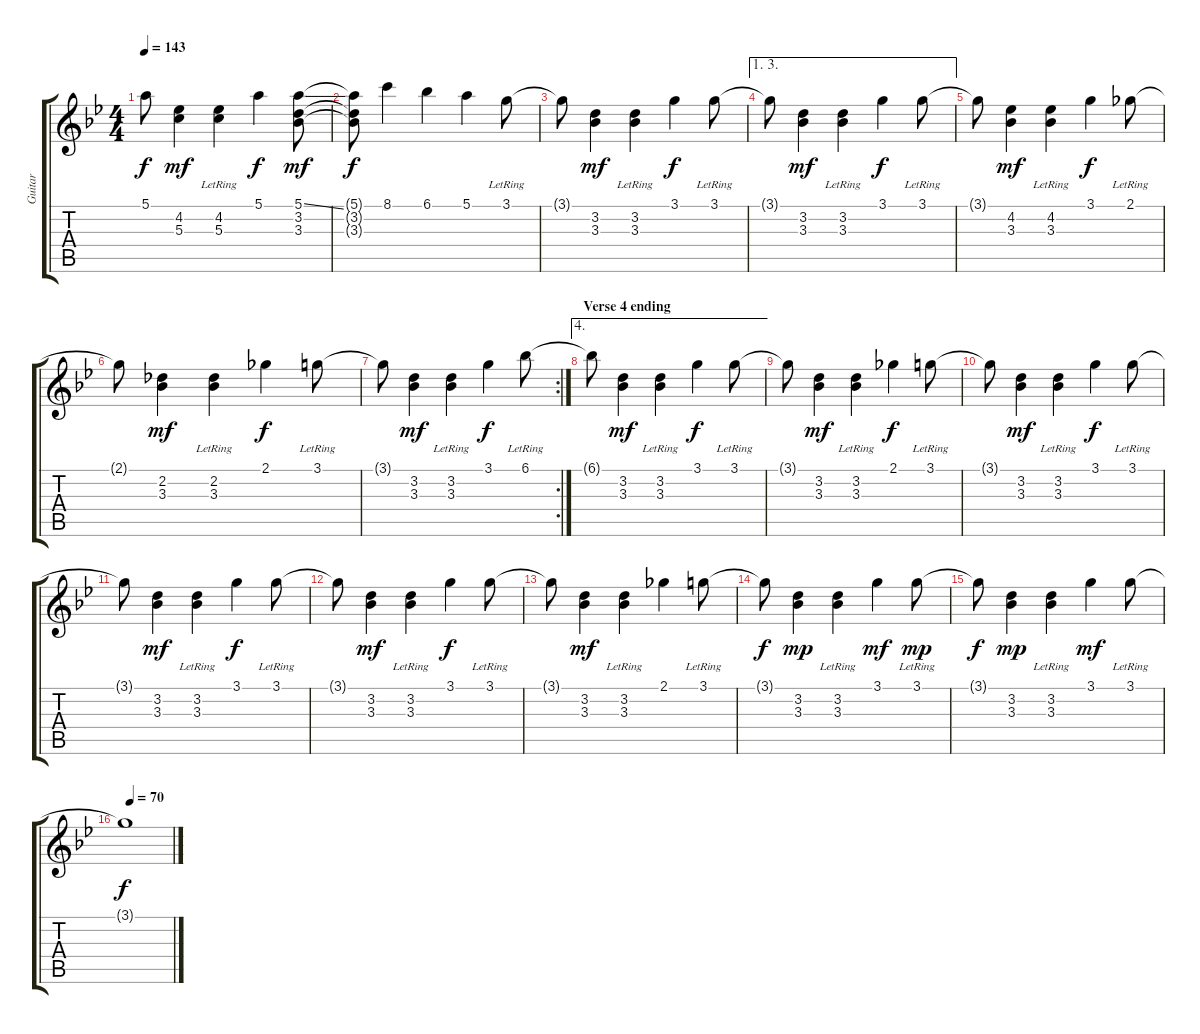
\track ("Guitar" "Guitar") {instrument acousticguitarnylon}
\staff {score tabs}
\tuning (E4 B3 G3 D3 A2 E2) {hide}
\ts (4 4)
\tempo 143
\clef g2
\ks gminor
5.1{t}.8{dy f} (4.2 5.3).4{dy mf} (4.2{lr} 5.3{lr}).4 5.1.4{dy f} (5.1{ss} 3.2 3.3).8{dy mf} |
(5.1{t} 3.2{t} 3.3{t}).8{dy f} 8.1.4 6.1.4 5.1.4 3.1{lr}.8 |
3.1{t}.8 (3.2 3.3).4{dy mf} (3.2{lr} 3.3{lr}).4 3.1.4{dy f} 3.1{lr}.8 |
\ae (1 3)
3.1{t}.8 (3.2 3.3).4{dy mf} (3.2{lr} 3.3{lr}).4 3.1.4{dy f} 3.1{lr}.8 |
3.1{t}.8 (4.2 3.3).4{dy mf} (4.2{lr} 3.3{lr}).4 3.1.4{dy f} 2.1{lr}.8 |
2.1{t}.8 (2.2 3.3).4{dy mf} (2.2{lr} 3.3{lr}).4 2.1.4{dy f} 3.1{lr}.8 |
\rc 2
3.1{t}.8 (3.2 3.3).4{dy mf} (3.2{lr} 3.3{lr}).4 3.1.4{dy f} 6.1{lr}.8 |
\ae 4
\section ("" "Verse 4 ending")
6.1{t}.8 (3.2 3.3).4{dy mf} (3.2{lr} 3.3{lr}).4 3.1.4{dy f} 3.1{lr}.8 |
3.1{t}.8 (3.2 3.3).4{dy mf} (3.2{lr} 3.3{lr}).4 2.1.4{dy f} 3.1{lr}.8 |
3.1{t}.8 (3.2 3.3).4{dy mf} (3.2{lr} 3.3{lr}).4 3.1.4{dy f} 3.1{lr}.8 |
3.1{t}.8 (3.2 3.3).4{dy mf} (3.2{lr} 3.3{lr}).4 3.1.4{dy f} 3.1{lr}.8 |
3.1{t}.8 (3.2 3.3).4{dy mf} (3.2{lr} 3.3{lr}).4 3.1.4{dy f} 3.1{lr}.8 |
3.1{t}.8 (3.2 3.3).4{dy mf} (3.2{lr} 3.3{lr}).4 2.1.4 3.1{lr}.8 |
3.1{t}.8{dy f} (3.2 3.3).4{dy mp} (3.2{lr} 3.3{lr}).4 3.1.4{dy mf} 3.1{lr}.8{dy mp} |
3.1{t}.8{dy f} (3.2 3.3).4{dy mp} (3.2{lr} 3.3{lr}).4 3.1.4{dy mf} 3.1{lr}.8 |
\tempo (70 0.125)
3.1{t}.1{dy f}
